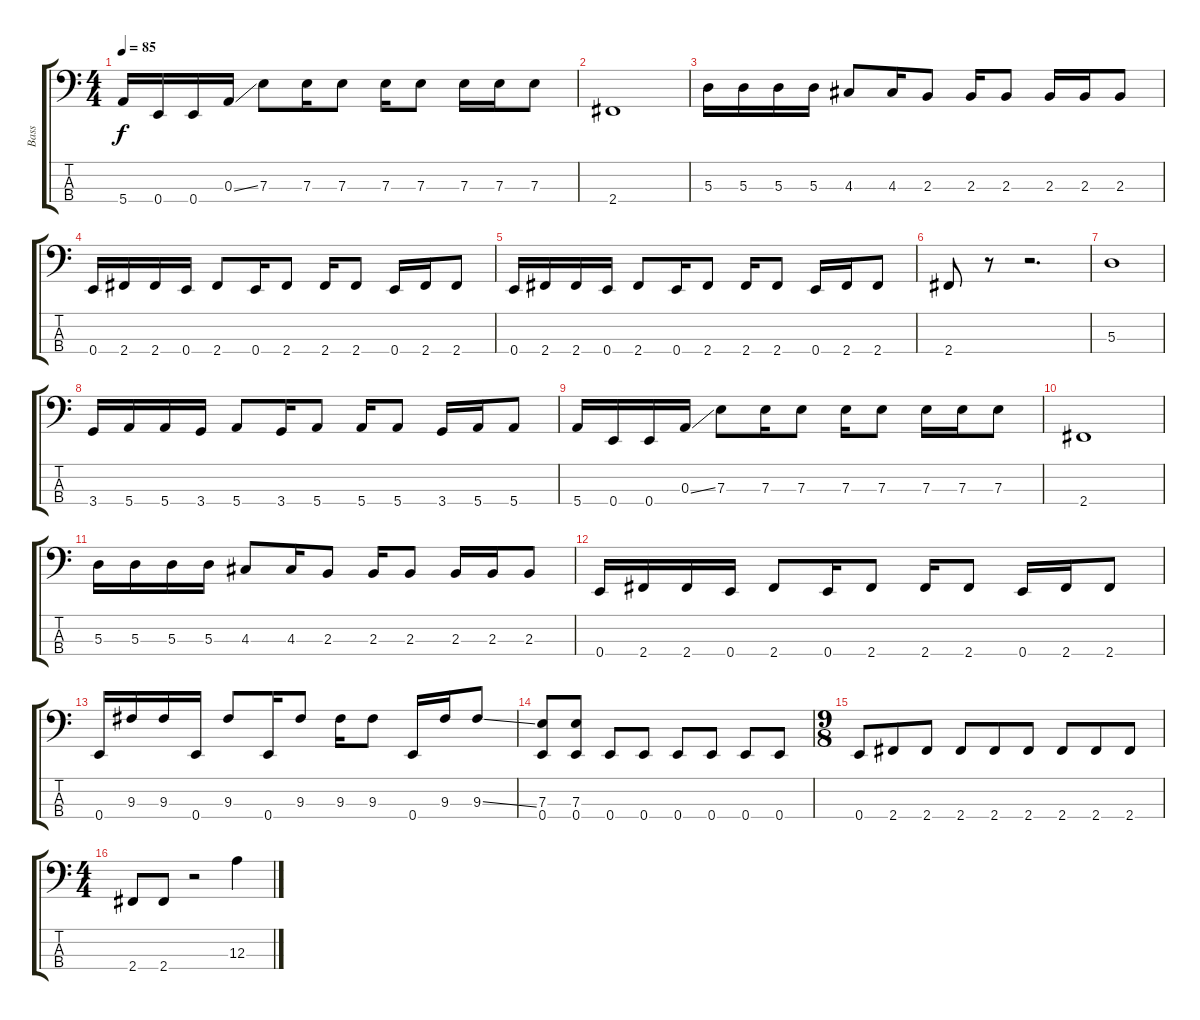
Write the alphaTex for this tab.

\track ("Bass" "Bass") {instrument electricbassfinger}
\staff {score tabs}
\tuning (G2 D2 A1 E1) {hide}
\ts (4 4)
\tempo 85
\clef f4
\ks c
5.4.16{dy f} 0.4.16 0.4.16 0.3{ss}.16 7.3.8 7.3.16 7.3.8 7.3.16 7.3.8 7.3.16 7.3.16 7.3.8 |
2.4.1 |
5.3.16 5.3.16 5.3.16 5.3.16 4.3.8 4.3.16 2.3.8 2.3.16 2.3.8 2.3.16 2.3.16 2.3.8 |
0.4.16 2.4.16 2.4.16 0.4.16 2.4.8 0.4.16 2.4.8 2.4.16 2.4.8 0.4.16 2.4.16 2.4.8 |
0.4.16 2.4.16 2.4.16 0.4.16 2.4.8 0.4.16 2.4.8 2.4.16 2.4.8 0.4.16 2.4.16 2.4.8 |
2.4.8 r.8 r.2{d} |
5.3.1 |
3.4.16 5.4.16 5.4.16 3.4.16 5.4.8 3.4.16 5.4.8 5.4.16 5.4.8 3.4.16 5.4.16 5.4.8 |
5.4.16 0.4.16 0.4.16 0.3{ss}.16 7.3.8 7.3.16 7.3.8 7.3.16 7.3.8 7.3.16 7.3.16 7.3.8 |
2.4.1 |
5.3.16 5.3.16 5.3.16 5.3.16 4.3.8 4.3.16 2.3.8 2.3.16 2.3.8 2.3.16 2.3.16 2.3.8 |
0.4.16 2.4.16 2.4.16 0.4.16 2.4.8 0.4.16 2.4.8 2.4.16 2.4.8 0.4.16 2.4.16 2.4.8 |
0.4.16 9.3.16 9.3.16 0.4.16 9.3.8 0.4.16 9.3.8 9.3.16 9.3.8 0.4.16 9.3.16 9.3{ss}.8 |
(7.3 0.4).8 (7.3 0.4).8 0.4.8 0.4.8 0.4.8 0.4.8 0.4.8 0.4.8 |
\ts (9 8)
0.4.8 2.4.8 2.4.8 2.4.8 2.4.8 2.4.8 2.4.8 2.4.8 2.4.8 |
\ts (4 4)
2.4.8 2.4.8 r.2 12.3{ss}.4
